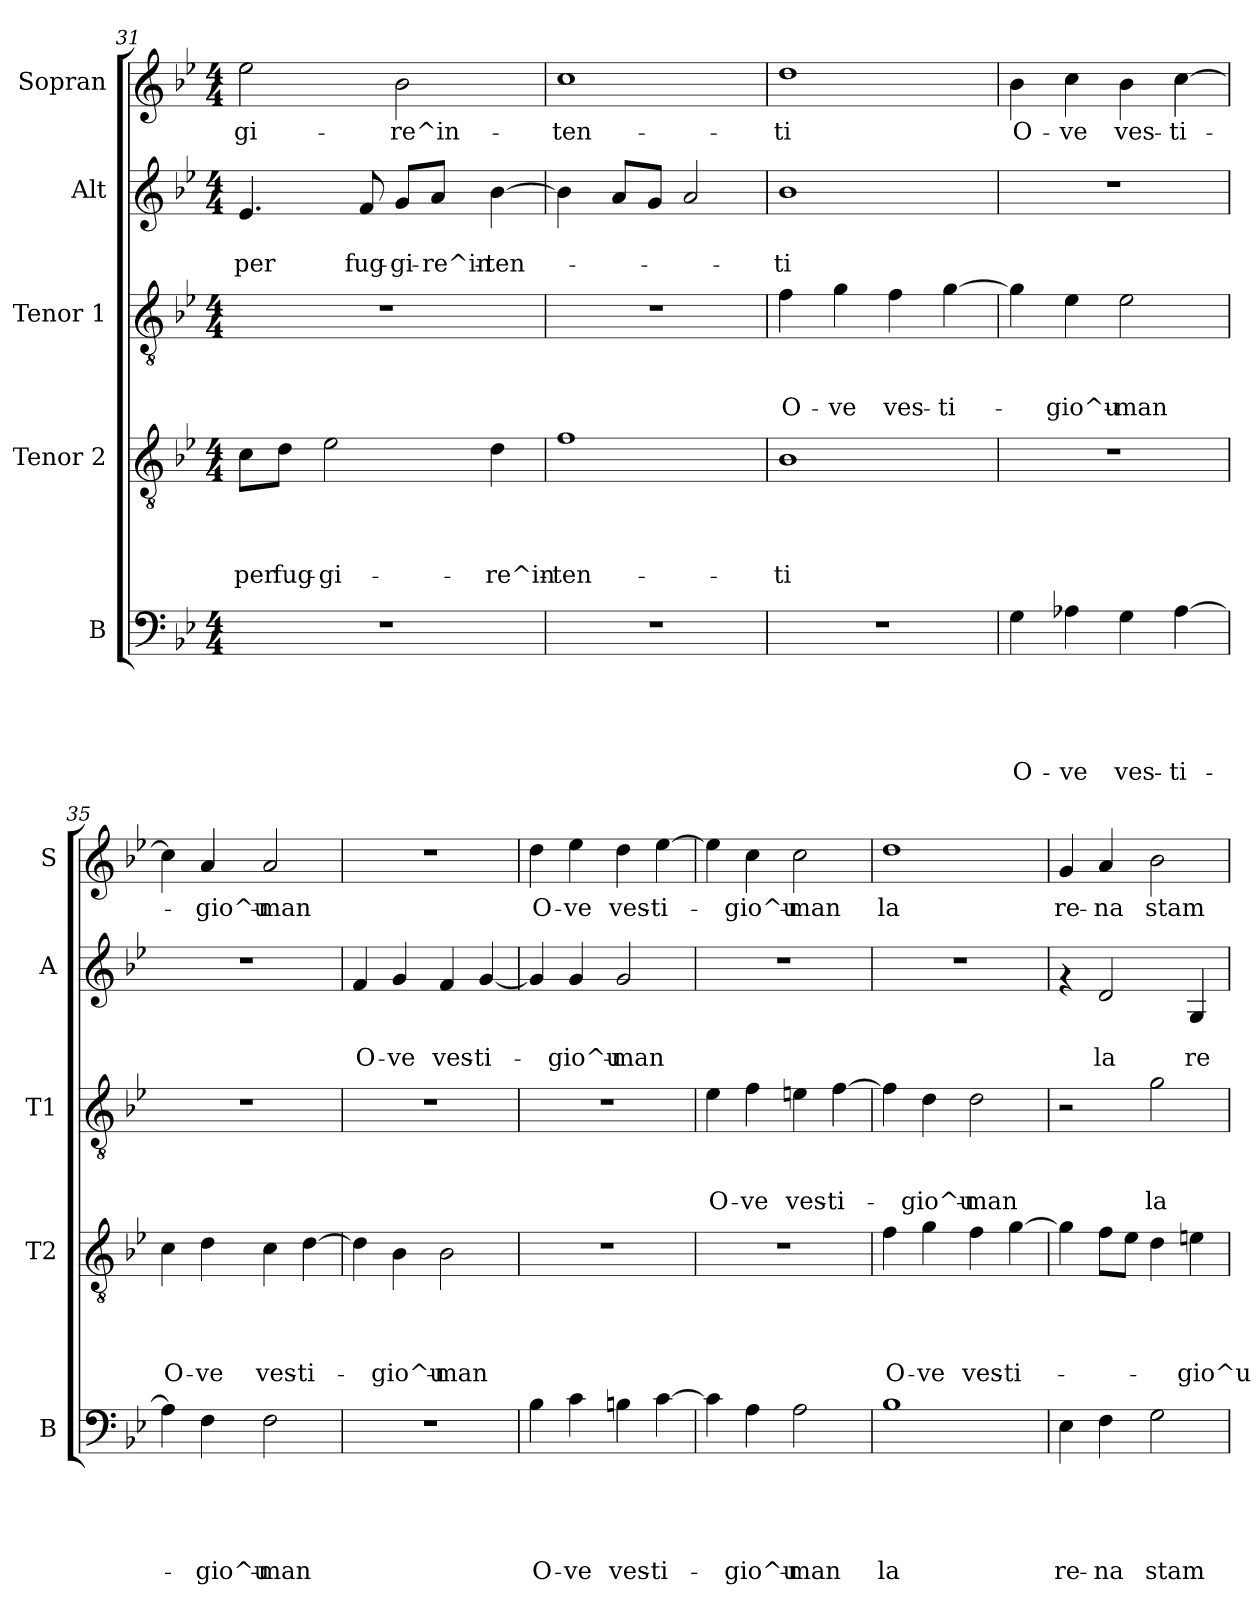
**kern	**text	**text	**text	**text	**text	**kern	**text	**text	**text	**text	**kern	**text	**text	**text	**kern	**text	**text	**kern	**text
*part5	*part5	*part5	*part5	*part5	*part5	*part4	*part4	*part4	*part4	*part4	*part3	*part3	*part3	*part3	*part2	*part2	*part2	*part1	*part1
*staff5	*staff5	*staff5	*staff5	*staff5	*staff5	*staff4	*staff4	*staff4	*staff4	*staff4	*staff3	*staff3	*staff3	*staff3	*staff2	*staff2	*staff2	*staff1	*staff1
*I"B	*	*	*	*	*	*I"Tenor 2	*	*	*	*	*I"Tenor 1	*	*	*	*I"Alt	*	*	*I"Sopran	*
*I'B	*	*	*	*	*	*I'T2	*	*	*	*	*I'T1	*	*	*	*I'A	*	*	*I'S	*
*clefF4	*	*	*	*	*	*clefGv2	*	*	*	*	*clefGv2	*	*	*	*clefG2	*	*	*clefG2	*
*k[b-e-]	*	*	*	*	*	*k[b-e-]	*	*	*	*	*k[b-e-]	*	*	*	*k[b-e-]	*	*	*k[b-e-]	*
*B-:	*	*	*	*	*	*B-:	*	*	*	*	*B-:	*	*	*	*B-:	*	*	*B-:	*
*M4/4	*	*	*	*	*	*M4/4	*	*	*	*	*M4/4	*	*	*	*M4/4	*	*	*M4/4	*
=31	=31	=31	=31	=31	=31	=31	=31	=31	=31	=31	=31	=31	=31	=31	=31	=31	=31	=31	=31
!	!	!	!	!	!	!	!	!	!	!LO:LY:b	!	!	!	!	!	!	!LO:LY:b	!	!LO:LY:b
1r	.	.	.	.	.	8c\L	.	.	.	per	1r	.	.	.	4.e-/	.	-per	2ee-\	-gi-
!	!	!	!	!	!	!	!	!	!	!LO:LY:b	!	!	!	!	!	!	!	!	!
.	.	.	.	.	.	8d\J	.	.	.	fug-	.	.	.	.	.	.	.	.	.
!	!	!	!	!	!	!	!	!	!	!LO:LY:b	!	!	!	!	!	!	!	!	!
.	.	.	.	.	.	2e-\	.	.	.	-gi-	.	.	.	.	.	.	.	.	.
!	!	!	!	!	!	!	!	!	!	!	!	!	!	!	!	!	!LO:LY:b	!	!
.	.	.	.	.	.	.	.	.	.	.	.	.	.	.	8f/	.	fug-	.	.
!	!	!	!	!	!	!	!	!	!	!	!	!	!	!	!	!	!LO:LY:b	!	!LO:LY:b
.	.	.	.	.	.	.	.	.	.	.	.	.	.	.	8g/L	.	-gi-	2b-\	-re^in-
!	!	!	!	!	!	!	!	!	!	!	!	!	!	!	!	!	!LO:LY:b	!	!
.	.	.	.	.	.	.	.	.	.	.	.	.	.	.	8a/J	.	-re^in-	.	.
!	!	!	!	!	!	!	!	!	!	!LO:LY:b	!	!	!	!	!	!	!LO:LY:b	!	!
.	.	.	.	.	.	4d\	.	.	.	-re^in-	.	.	.	.	[>4b-\	.	-ten-	.	.
=32	=32	=32	=32	=32	=32	=32	=32	=32	=32	=32	=32	=32	=32	=32	=32	=32	=32	=32	=32
!	!	!	!	!	!	!	!	!	!	!LO:LY:b	!	!	!	!	!	!	!	!	!LO:LY:b
1r	.	.	.	.	.	1f	.	.	.	-ten-	1r	.	.	.	4b-\]	.	.	1cc	-ten-
.	.	.	.	.	.	.	.	.	.	.	.	.	.	.	8a/L	.	.	.	.
.	.	.	.	.	.	.	.	.	.	.	.	.	.	.	8g/J	.	.	.	.
.	.	.	.	.	.	.	.	.	.	.	.	.	.	.	2a/	.	.	.	.
=33	=33	=33	=33	=33	=33	=33	=33	=33	=33	=33	=33	=33	=33	=33	=33	=33	=33	=33	=33
!	!	!	!	!	!	!	!	!	!	!LO:LY:b	!	!	!	!LO:LY:b:rj	!	!	!LO:LY:b	!	!LO:LY:b
1r	.	.	.	.	.	1B-	.	.	.	-ti	4f\	.	.	O-	1b-	.	-ti	1dd	-ti
!	!	!	!	!	!	!	!	!	!	!	!	!	!	!LO:LY:b:rj	!	!	!	!	!
.	.	.	.	.	.	.	.	.	.	.	4g\	.	.	-ve	.	.	.	.	.
!	!	!	!	!	!	!	!	!	!	!	!	!	!	!LO:LY:b:rj	!	!	!	!	!
.	.	.	.	.	.	.	.	.	.	.	4f\	.	.	ves-	.	.	.	.	.
!	!	!	!	!	!	!	!	!	!	!	!	!	!	!LO:LY:b:rj	!	!	!	!	!
.	.	.	.	.	.	.	.	.	.	.	[<4g\	.	.	-ti-	.	.	.	.	.
!!LO:LB:g=z
=34	=34	=34	=34	=34	=34	=34	=34	=34	=34	=34	=34	=34	=34	=34	=34	=34	=34	=34	=34
!	!	!	!	!	!LO:LY:b	!	!	!	!	!	!	!	!	!	!	!	!	!	!LO:LY:b
4G\	.	.	.	.	O-	1r	.	.	.	.	4g\]	.	.	.	1r	.	.	4b-\	O-
!	!	!	!	!	!LO:LY:b	!	!	!	!	!	!	!	!	!LO:LY:b:rj	!	!	!	!	!LO:LY:b
4A-X\	.	.	.	.	-ve	.	.	.	.	.	4e-\	.	.	-gio^u-	.	.	.	4cc\	-ve
!	!	!	!	!	!LO:LY:b	!	!	!	!	!	!	!	!	!LO:LY:b:rj	!	!	!	!	!LO:LY:b
4G\	.	.	.	.	ves-	.	.	.	.	.	2e-\	.	.	-man	.	.	.	4b-\	ves-
!	!	!	!	!	!LO:LY:b	!	!	!	!	!	!	!	!	!	!	!	!	!	!LO:LY:b
[>4A-\	.	.	.	.	-ti-	.	.	.	.	.	.	.	.	.	.	.	.	[>4cc\	-ti-
=35	=35	=35	=35	=35	=35	=35	=35	=35	=35	=35	=35	=35	=35	=35	=35	=35	=35	=35	=35
!	!	!	!	!	!	!	!	!	!	!LO:LY:b	!	!	!	!	!	!	!	!	!
4A-\]	.	.	.	.	.	4c\	.	.	.	O-	1r	.	.	.	1r	.	.	4cc\]	.
!	!	!	!	!	!LO:LY:b	!	!	!	!	!LO:LY:b	!	!	!	!	!	!	!	!	!LO:LY:b
4F\	.	.	.	.	-gio^u-	4d\	.	.	.	-ve	.	.	.	.	.	.	.	4a/	-gio^u-
!	!	!	!	!	!LO:LY:b	!	!	!	!	!LO:LY:b	!	!	!	!	!	!	!	!	!LO:LY:b
2F\	.	.	.	.	-man	4c\	.	.	.	ves-	.	.	.	.	.	.	.	2a/	-man
!	!	!	!	!	!	!	!	!	!	!LO:LY:b	!	!	!	!	!	!	!	!	!
.	.	.	.	.	.	[>4d\	.	.	.	-ti-	.	.	.	.	.	.	.	.	.
=36	=36	=36	=36	=36	=36	=36	=36	=36	=36	=36	=36	=36	=36	=36	=36	=36	=36	=36	=36
!	!	!	!	!	!	!	!	!	!	!	!	!	!	!	!	!	!LO:LY:b	!	!
1r	.	.	.	.	.	4d\]	.	.	.	.	1r	.	.	.	4f/	.	O-	1r	.
!	!	!	!	!	!	!	!	!	!	!LO:LY:b	!	!	!	!	!	!	!LO:LY:b	!	!
.	.	.	.	.	.	4B-\	.	.	.	-gio^u-	.	.	.	.	4g/	.	-ve	.	.
!	!	!	!	!	!	!	!	!	!	!LO:LY:b	!	!	!	!	!	!	!LO:LY:b	!	!
.	.	.	.	.	.	2B-\	.	.	.	-man	.	.	.	.	4f/	.	ves-	.	.
!	!	!	!	!	!	!	!	!	!	!	!	!	!	!	!	!	!LO:LY:b	!	!
.	.	.	.	.	.	.	.	.	.	.	.	.	.	.	[<4g/	.	-ti-	.	.
=37	=37	=37	=37	=37	=37	=37	=37	=37	=37	=37	=37	=37	=37	=37	=37	=37	=37	=37	=37
!	!	!	!	!	!LO:LY:b	!	!	!	!	!	!	!	!	!	!	!	!	!	!LO:LY:b
4B-\	.	.	.	.	O-	1r	.	.	.	.	1r	.	.	.	4g/]	.	.	4dd\	O-
!	!	!	!	!	!LO:LY:b	!	!	!	!	!	!	!	!	!	!	!	!LO:LY:b	!	!LO:LY:b
4c\	.	.	.	.	-ve	.	.	.	.	.	.	.	.	.	4g/	.	-gio^u-	4ee-\	-ve
!	!	!	!	!	!LO:LY:b	!	!	!	!	!	!	!	!	!	!	!	!LO:LY:b	!	!LO:LY:b
4Bn\	.	.	.	.	ves-	.	.	.	.	.	.	.	.	.	2g/	.	-man	4dd\	ves-
!	!	!	!	!	!LO:LY:b	!	!	!	!	!	!	!	!	!	!	!	!	!	!LO:LY:b
[>4c\	.	.	.	.	-ti-	.	.	.	.	.	.	.	.	.	.	.	.	[>4ee-\	-ti-
=38	=38	=38	=38	=38	=38	=38	=38	=38	=38	=38	=38	=38	=38	=38	=38	=38	=38	=38	=38
!	!	!	!	!	!	!	!	!	!	!	!	!	!	!LO:LY:b:rj	!	!	!	!	!
4c\]	.	.	.	.	.	1r	.	.	.	.	4e-\	.	.	O-	1r	.	.	4ee-\]	.
!	!	!	!	!	!LO:LY:b	!	!	!	!	!	!	!	!	!LO:LY:b:rj	!	!	!	!	!LO:LY:b
4A\	.	.	.	.	-gio^u-	.	.	.	.	.	4f\	.	.	-ve	.	.	.	4cc\	-gio^u-
!	!	!	!	!	!LO:LY:b	!	!	!	!	!	!	!	!	!LO:LY:b:rj	!	!	!	!	!LO:LY:b
2A\	.	.	.	.	-man	.	.	.	.	.	4en\	.	.	ves-	.	.	.	2cc\	-man
!	!	!	!	!	!	!	!	!	!	!	!	!	!	!LO:LY:b:rj	!	!	!	!	!
.	.	.	.	.	.	.	.	.	.	.	[<4f\	.	.	-ti-	.	.	.	.	.
!!LO:PB:g=z
=39	=39	=39	=39	=39	=39	=39	=39	=39	=39	=39	=39	=39	=39	=39	=39	=39	=39	=39	=39
!	!	!	!	!	!LO:LY:b	!	!	!	!	!LO:LY:b	!	!	!	!	!	!	!	!	!LO:LY:b
1B-	.	.	.	.	la	4f\	.	.	.	O-	4f\]	.	.	.	1r	.	.	1dd	la
!	!	!	!	!	!	!	!	!	!	!LO:LY:b	!	!	!	!LO:LY:b:rj	!	!	!	!	!
.	.	.	.	.	.	4g\	.	.	.	-ve	4d\	.	.	-gio^u-	.	.	.	.	.
!	!	!	!	!	!	!	!	!	!	!LO:LY:b	!	!	!	!LO:LY:b:rj	!	!	!	!	!
.	.	.	.	.	.	4f\	.	.	.	ves-	2d\	.	.	-man	.	.	.	.	.
!	!	!	!	!	!	!	!	!	!	!LO:LY:b	!	!	!	!	!	!	!	!	!
.	.	.	.	.	.	[>4g\	.	.	.	-ti-	.	.	.	.	.	.	.	.	.
=40	=40	=40	=40	=40	=40	=40	=40	=40	=40	=40	=40	=40	=40	=40	=40	=40	=40	=40	=40
!	!	!	!	!	!LO:LY:b	!	!	!	!	!	!	!	!	!	!	!	!	!	!LO:LY:b
4E-\	.	.	.	.	re-	4g\]	.	.	.	.	2r	.	.	.	4rf	.	.	4g/	re-
!	!	!	!	!	!LO:LY:b	!	!	!	!	!	!	!	!	!	!	!	!LO:LY:b	!	!LO:LY:b
4F\	.	.	.	.	-na	8f\L	.	.	.	.	.	.	.	.	2d/	.	la	4a/	-na
.	.	.	.	.	.	8e-\J	.	.	.	.	.	.	.	.	.	.	.	.	.
!	!	!	!	!	!LO:LY:b	!	!	!	!	!	!	!	!	!LO:LY:b:rj	!	!	!	!	!LO:LY:b
2G\	.	.	.	.	stam-	4d\	.	.	.	.	2g\	.	.	la	.	.	.	2b-\	stam-
!	!	!	!	!	!	!	!	!	!	!LO:LY:b	!	!	!	!	!	!	!LO:LY:b	!	!
.	.	.	.	.	.	4en\	.	.	.	-gio^u-	.	.	.	.	4G/	.	re-	.	.
=	=	=	=	=	=	=	=	=	=	=	=	=	=	=	=	=	=	=	=
*-	*-	*-	*-	*-	*-	*-	*-	*-	*-	*-	*-	*-	*-	*-	*-	*-	*-	*-	*-
